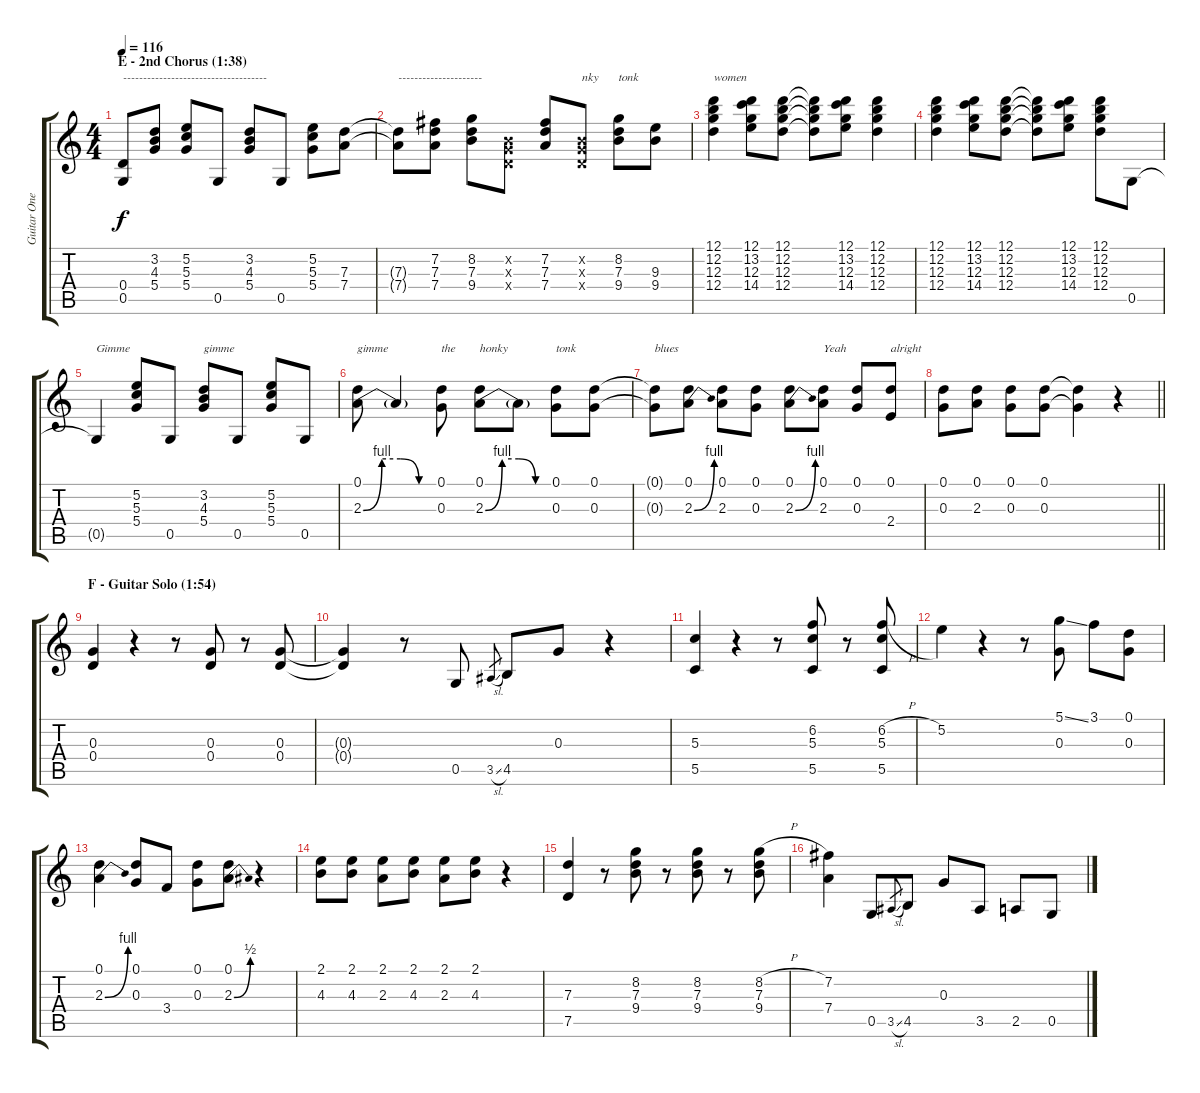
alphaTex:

\track ("Guitar One" "Guitar One") {instrument electricguitarclean}
\staff {score tabs}
\tuning (D4 B3 G3 D3 G2 D2) {hide}
\ts (4 4)
\section ("" "E - 2nd Chorus (1:38)")
\tempo 116
\clef g2
\ks c
(0.4{t} 0.5{t}).8{txt "------------------------------------" dy f} (3.2 4.3 5.4).8 (5.2 5.3 5.4).8 0.5.8 (3.2 4.3 5.4).8 0.5.8 (5.2 5.3 5.4).8 (7.3 7.4).8 |
(7.3{t} 7.4{t}).8{txt "---------------------"} (7.2 7.3 7.4).8 (8.2 7.3 9.4).8 (0.2{x} 0.3{x} 0.4{x}).8 (7.2 7.3 7.4).8 (0.2{x} 0.3{x} 0.4{x}).8{txt "nky"} (8.2 7.3 9.4).8{txt "tonk"} (9.3 9.4).8 |
(12.1 12.2 12.3 12.4).4{txt "women"} (12.1 13.2 12.3 14.4).8 (12.1 12.2 12.3 12.4).8 (12.1{t} 12.2{t} 12.3{t} 12.4{t}).8 (12.1 13.2 12.3 14.4).8 (12.1 12.2 12.3 12.4).4 |
(12.1 12.2 12.3 12.4).4 (12.1 13.2 12.3 14.4).8 (12.1 12.2 12.3 12.4).8 (12.1{t} 12.2{t} 12.3{t} 12.4{t}).8 (12.1 13.2 12.3 14.4).8 (12.1 12.2 12.3 12.4).8 0.5.8 |
0.5{t}.4{txt "Gimme"} (5.2 5.3 5.4).8 0.5.8 (3.2 4.3 5.4).8{txt "gimme"} 0.5.8 (5.2 5.3 5.4).8 0.5.8 |
(0.1 2.3{be (custom 0 0 15 4 30 4 45 0 60 0)}).8{txt "gimme"} 2.3{t}.4 (0.1 0.3).8{txt "the"} (0.1 2.3{be (custom 0 0 15 4 30 4 45 0 60 0)}).8{txt "honky"} 2.3{t}.8 (0.1 0.3).8{txt "tonk"} (0.1 0.3).8 |
(0.1{t} 0.3{t}).8{txt "blues"} (0.1 2.3{be (bend 0 0 60 4)}).8 (0.1 2.3).8 (0.1 0.3).8 (0.1 2.3{be (bend 0 0 60 4)}).8 (0.1 2.3).8{txt "Yeah"} (0.1 0.3).8 (0.1 2.4).8{txt "alright"} |
\barLineRight lightlight
(0.1 0.3).8 (0.1 2.3).8 (0.1 0.3).8 (0.1 0.3).8 (0.1{t} 0.3{t}).4 r.4 |
\section ("" "F - Guitar Solo (1:54)")
(0.3 0.4).4 r.4 r.8 (0.3 0.4).8 r.8 (0.3 0.4).8 |
(0.3{t} 0.4{t}).4 r.8 0.5.8 3.5{sl}.8{gr} 4.5.8 0.3.8 r.4 |
(5.3 5.5).4 r.4 r.8 (6.2 5.3 5.5).8 r.8 (6.2{h} 5.3 5.5).8 |
5.2.4 r.4 r.8 (5.1{ss} 0.3).8 3.1.8 (0.1 0.3).8 |
(0.1 2.3{be (bend 0 0 60 4)}).4 (0.1 0.3).8 3.4.8 (0.1 0.3).8 (0.1 2.3{be (bend 0 0 60 2)}).8 r.4 |
(2.1 4.3).8 (2.1 4.3).8 (2.1 2.3).8 (2.1 4.3).8 (2.1 2.3).8 (2.1 4.3).8 r.4 |
(7.3 7.5).4 r.8 (8.2 7.3 9.4).8 r.8 (8.2 7.3 9.4).8 r.8 (8.2{h} 7.3 9.4).8 |
(7.2 7.4).4 0.5.8 3.5{sl}.8{gr} 4.5.8 0.3.8 3.5.8 2.5.8 0.5.8
